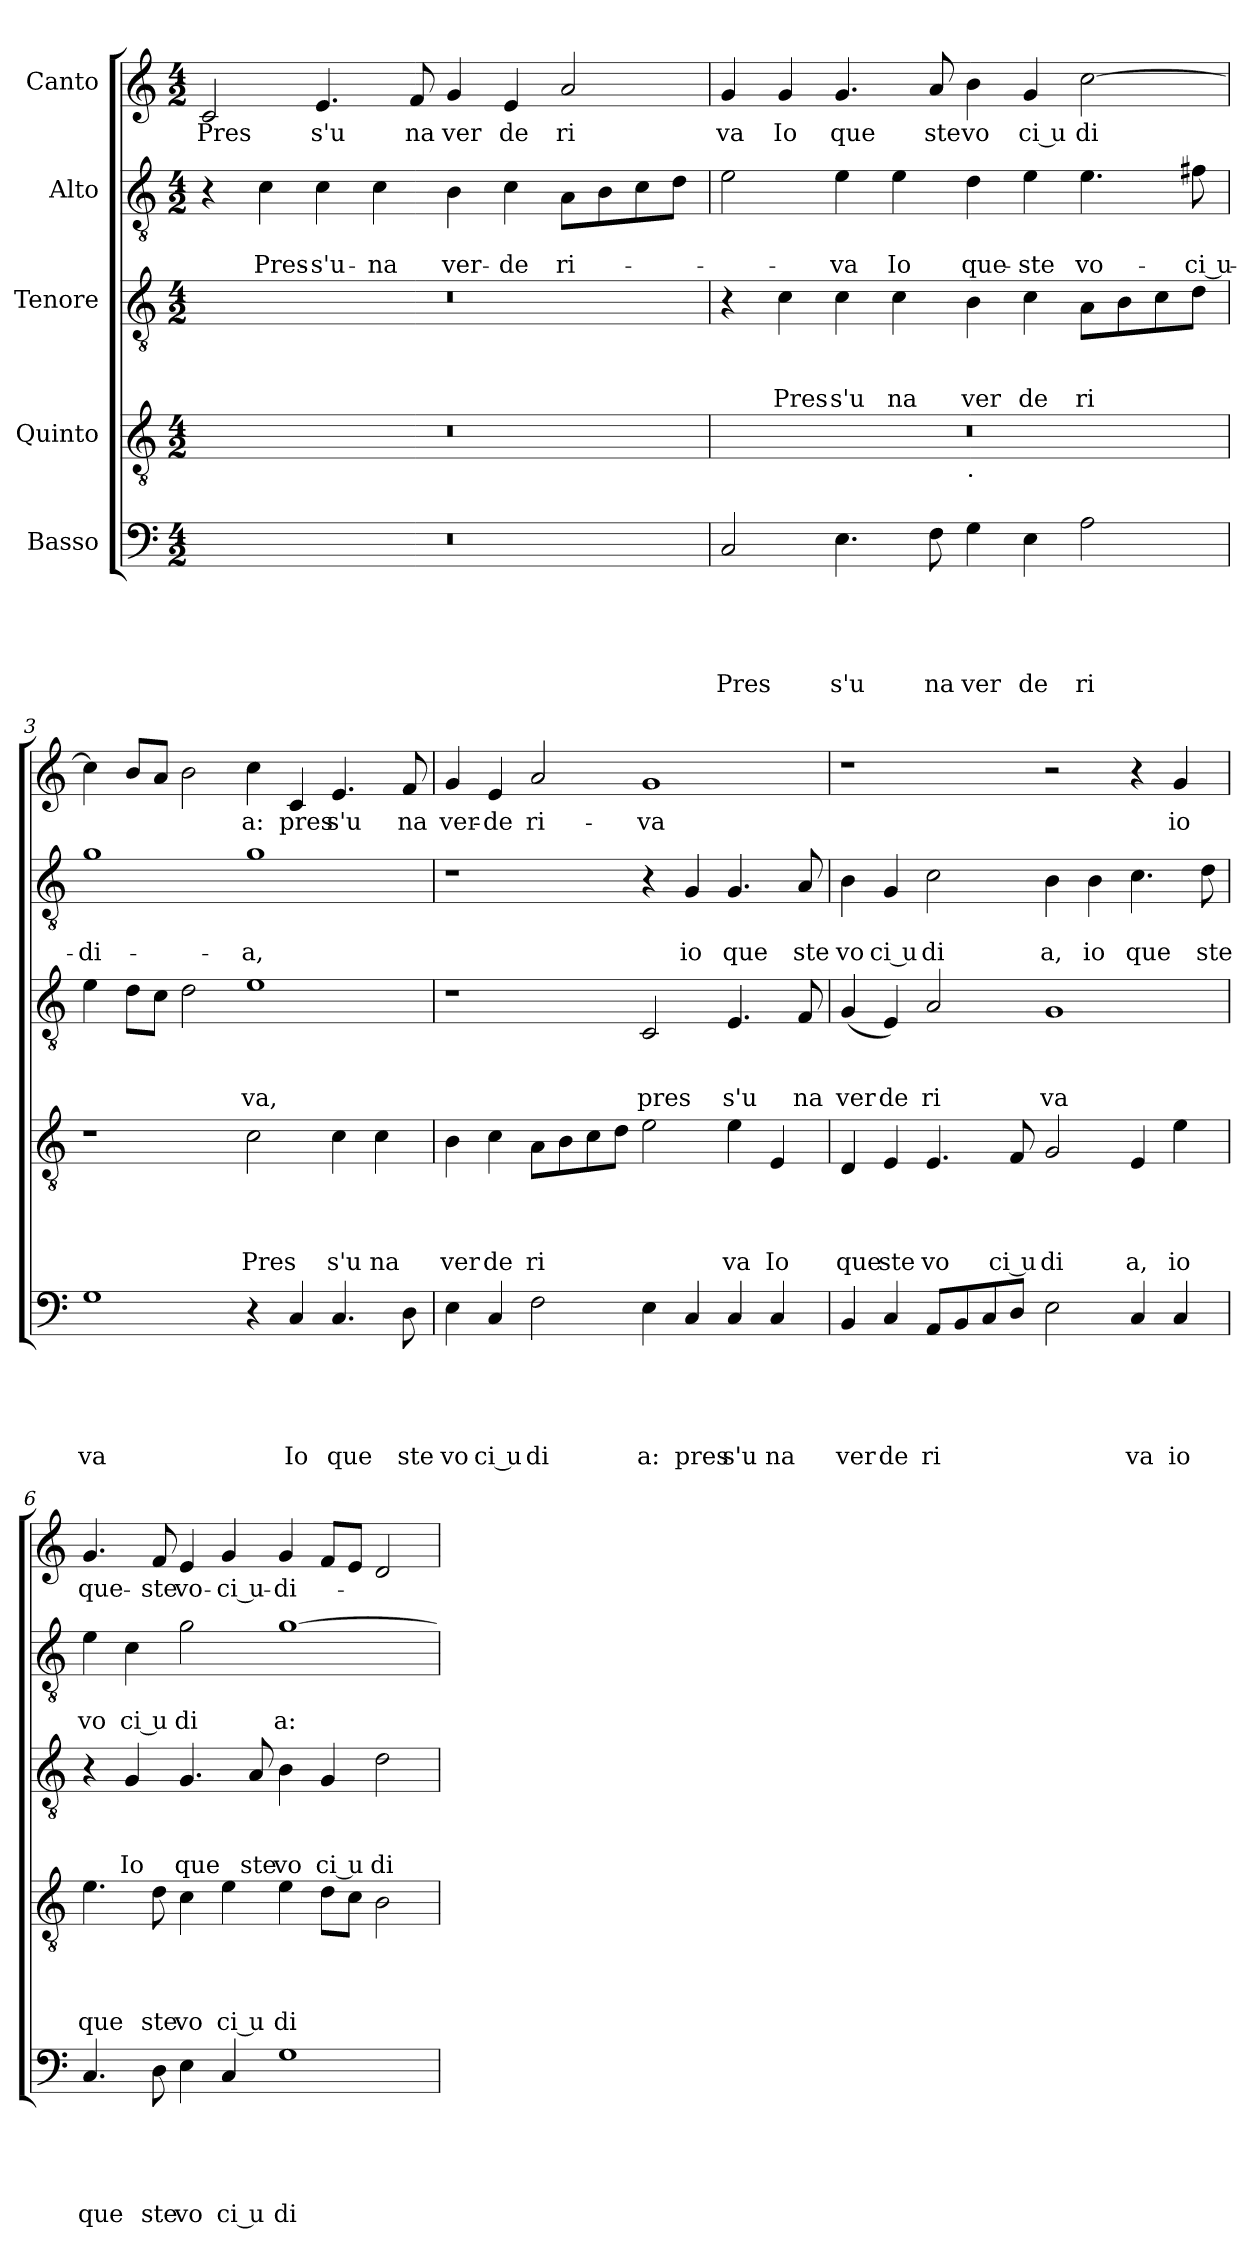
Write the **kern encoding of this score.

**kern	**text	**text	**text	**text	**text	**kern	**text	**text	**text	**text	**kern	**text	**text	**text	**kern	**text	**text	**kern	**text
*part5	*part5	*part5	*part5	*part5	*part5	*part4	*part4	*part4	*part4	*part4	*part3	*part3	*part3	*part3	*part2	*part2	*part2	*part1	*part1
*staff5	*staff5	*staff5	*staff5	*staff5	*staff5	*staff4	*staff4	*staff4	*staff4	*staff4	*staff3	*staff3	*staff3	*staff3	*staff2	*staff2	*staff2	*staff1	*staff1
*I"Basso	*	*	*	*	*	*I"Quinto	*	*	*	*	*I"Tenore	*	*	*	*I"Alto	*	*	*I"Canto	*
*clefF4	*	*	*	*	*	*clefGv2	*	*	*	*	*clefGv2	*	*	*	*clefGv2	*	*	*clefG2	*
*k[]	*	*	*	*	*	*k[]	*	*	*	*	*k[]	*	*	*	*k[]	*	*	*k[]	*
*C:	*	*	*	*	*	*C:	*	*	*	*	*C:	*	*	*	*C:	*	*	*C:	*
*M4/2	*	*	*	*	*	*M4/2	*	*	*	*	*M4/2	*	*	*	*M4/2	*	*	*M4/2	*
=1	=1	=1	=1	=1	=1	=1	=1	=1	=1	=1	=1	=1	=1	=1	=1	=1	=1	=1	=1
!	!	!	!	!	!	!	!	!	!	!	!	!	!	!	!	!	!	!	!LO:LY:b
0r	.	.	.	.	.	0r	.	.	.	.	0r	.	.	.	4r	.	.	2c/	Pres
!	!	!	!	!	!	!	!	!	!	!	!	!	!	!	!	!	!LO:LY:b	!	!
.	.	.	.	.	.	.	.	.	.	.	.	.	.	.	4c\	.	Pres-	.	.
!	!	!	!	!	!	!	!	!	!	!	!	!	!	!	!	!	!LO:LY:b	!	!LO:LY:b
.	.	.	.	.	.	.	.	.	.	.	.	.	.	.	4c\	.	-s'u-	4.e/	s'u
!	!	!	!	!	!	!	!	!	!	!	!	!	!	!	!	!	!LO:LY:b	!	!
.	.	.	.	.	.	.	.	.	.	.	.	.	.	.	4c\	.	-na	.	.
!	!	!	!	!	!	!	!	!	!	!	!	!	!	!	!	!	!	!	!LO:LY:b
.	.	.	.	.	.	.	.	.	.	.	.	.	.	.	.	.	.	8f/	na
!	!	!	!	!	!	!	!	!	!	!	!	!	!	!	!	!	!LO:LY:b	!	!LO:LY:b
.	.	.	.	.	.	.	.	.	.	.	.	.	.	.	4B\	.	ver-	4g/	ver
!	!	!	!	!	!	!	!	!	!	!	!	!	!	!	!	!	!LO:LY:b	!	!LO:LY:b
.	.	.	.	.	.	.	.	.	.	.	.	.	.	.	4c\	.	-de	4e/	de
!	!	!	!	!	!	!	!	!	!	!	!	!	!	!	!	!	!LO:LY:b	!	!LO:LY:b
.	.	.	.	.	.	.	.	.	.	.	.	.	.	.	8A\L	.	ri-	2a/	ri
.	.	.	.	.	.	.	.	.	.	.	.	.	.	.	8B\	.	.	.	.
.	.	.	.	.	.	.	.	.	.	.	.	.	.	.	8c\	.	.	.	.
.	.	.	.	.	.	.	.	.	.	.	.	.	.	.	8d\J	.	.	.	.
=2	=2	=2	=2	=2	=2	=2	=2	=2	=2	=2	=2	=2	=2	=2	=2	=2	=2	=2	=2
!	!	!	!	!	!LO:LY:b	!	!	!	!	!	!	!	!	!	!	!	!	!	!LO:LY:b
*	*	*	*	*	*	*^	*	*	*	*	*	*	*	*	*	*	*	*	*
2C/	.	.	.	.	Pres	0r	1ryy	.	.	.	.	4r	.	.	.	2e\	.	.	4g/	va
!	!	!	!	!	!	!	!	!	!	!	!	!	!	!	!LO:LY:b	!	!	!	!	!LO:LY:b
.	.	.	.	.	.	.	.	.	.	.	.	4c\	.	.	Pres	.	.	.	4g/	Io
!	!	!	!	!	!LO:LY:b	!	!	!	!	!	!	!	!	!	!LO:LY:b	!	!	!LO:LY:b	!	!LO:LY:b
4.E\	.	.	.	.	s'u	.	.	.	.	.	.	4c\	.	.	s'u	4e\	.	-va	4.g/	que
!	!	!	!	!	!	!	!	!	!	!	!	!	!	!	!LO:LY:b	!	!	!LO:LY:b	!	!
.	.	.	.	.	.	.	.	.	.	.	.	4c\	.	.	na	4e\	.	Io	.	.
!	!	!	!	!	!LO:LY:b	!	!	!	!	!	!	!	!	!	!	!	!	!	!	!LO:LY:b
8F\	.	.	.	.	na	.	.	.	.	.	.	.	.	.	.	.	.	.	8a/	ste
!	!	!	!	!	!	!	!LO:TX:b:t=.	!	!	!	!	!	!	!	!	!	!	!	!	!
!	!	!	!	!	!LO:LY:b	!	!	!	!	!	!	!	!	!	!LO:LY:b	!	!	!LO:LY:b	!	!LO:LY:b
4G\	.	.	.	.	ver	.	1ryy	.	.	.	.	4B\	.	.	ver	4d\	.	que-	4b\	vo
!	!	!	!	!	!LO:LY:b	!	!	!	!	!	!	!	!	!	!LO:LY:b	!	!	!LO:LY:b	!	!LO:LY:b:rj
4E\	.	.	.	.	de	.	.	.	.	.	.	4c\	.	.	de	4e\	.	-ste	4g/	ci u
!	!	!	!	!	!LO:LY:b	!	!	!	!	!	!	!	!	!	!LO:LY:b	!	!	!LO:LY:b	!	!LO:LY:b
2A\	.	.	.	.	ri	.	.	.	.	.	.	8A\L	.	.	ri	4.e\	.	vo-	[>2cc\	di
.	.	.	.	.	.	.	.	.	.	.	.	8B\	.	.	.	.	.	.	.	.
.	.	.	.	.	.	.	.	.	.	.	.	8c\	.	.	.	.	.	.	.	.
!	!	!	!	!	!	!	!	!	!	!	!	!	!	!	!	!	!	!LO:LY:b:rj	!	!
.	.	.	.	.	.	.	.	.	.	.	.	(8d\J	.	.	.	8f#X\	.	-ci u-	.	.
=3	=3	=3	=3	=3	=3	=3	=3	=3	=3	=3	=3	=3	=3	=3	=3	=3	=3	=3	=3	=3
!	!	!	!	!	!LO:LY:b	!	!	!	!	!	!	!	!	!	!	!	!	!LO:LY:b	!	!
*	*	*	*	*	*	*v	*v	*	*	*	*	*	*	*	*	*	*	*	*	*
1G	.	.	.	.	va	1r	.	.	.	.	4e\	.	.	.	1g	.	-di-	4cc\]	.
.	.	.	.	.	.	.	.	.	.	.	8d\L	.	.	.	.	.	.	8b/L	.
.	.	.	.	.	.	.	.	.	.	.	8c\J	.	.	.	.	.	.	8a/J	.
.	.	.	.	.	.	.	.	.	.	.	2d\	.	.	.	.	.	.	2b\	.
!	!	!	!	!	!	!	!	!	!	!LO:LY:b	!	!	!	!LO:LY:b	!	!	!LO:LY:b	!	!LO:LY:b
4r	.	.	.	.	.	2c\	.	.	.	Pres	1e	.	.	va,	1g	.	-a,	4cc\	a:
!	!	!	!	!	!LO:LY:b	!	!	!	!	!	!	!	!	!	!	!	!	!	!LO:LY:b
4C/	.	.	.	.	Io	.	.	.	.	.	.	.	.	.	.	.	.	4c/	pres
!	!	!	!	!	!LO:LY:b	!	!	!	!	!LO:LY:b	!	!	!	!	!	!	!	!	!LO:LY:b
4.C/	.	.	.	.	que	4c\	.	.	.	s'u	.	.	.	.	.	.	.	4.e/	s'u
!	!	!	!	!	!	!	!	!	!	!LO:LY:b	!	!	!	!	!	!	!	!	!
.	.	.	.	.	.	4c\	.	.	.	na	.	.	.	.	.	.	.	.	.
!	!	!	!	!	!LO:LY:b	!	!	!	!	!	!	!	!	!	!	!	!	!	!LO:LY:b
8D\	.	.	.	.	ste	.	.	.	.	.	.	.	.	.	.	.	.	8f/	na
!!LO:LB:g=z
=4	=4	=4	=4	=4	=4	=4	=4	=4	=4	=4	=4	=4	=4	=4	=4	=4	=4	=4	=4
!	!	!	!	!	!LO:LY:b	!	!	!	!	!LO:LY:b	!	!	!	!	!	!	!	!	!LO:LY:b
4E\	.	.	.	.	vo	4B\	.	.	.	ver	1r	.	.	.	1r	.	.	4g/	ver-
!	!	!	!	!	!LO:LY:b:rj	!	!	!	!	!LO:LY:b	!	!	!	!	!	!	!	!	!LO:LY:b
4C/	.	.	.	.	ci u	4c\	.	.	.	de	.	.	.	.	.	.	.	4e/	-de
!	!	!	!	!	!LO:LY:b	!	!	!	!	!LO:LY:b	!	!	!	!	!	!	!	!	!LO:LY:b
2F\	.	.	.	.	di	8A\L	.	.	.	ri	.	.	.	.	.	.	.	2a/	ri-
.	.	.	.	.	.	8B\	.	.	.	.	.	.	.	.	.	.	.	.	.
.	.	.	.	.	.	8c\	.	.	.	.	.	.	.	.	.	.	.	.	.
.	.	.	.	.	.	8d\J	.	.	.	.	.	.	.	.	.	.	.	.	.
!	!	!	!	!	!LO:LY:b	!	!	!	!	!	!	!	!	!LO:LY:b	!	!	!	!	!LO:LY:b
4E\	.	.	.	.	a:	2e\	.	.	.	.	2C/	.	.	pres	4r	.	.	1g	-va
!	!	!	!	!	!LO:LY:b	!	!	!	!	!	!	!	!	!	!	!	!LO:LY:b	!	!
4C/	.	.	.	.	pres	.	.	.	.	.	.	.	.	.	4G/	.	io	.	.
!	!	!	!	!	!LO:LY:b	!	!	!	!	!LO:LY:b	!	!	!	!LO:LY:b	!	!	!LO:LY:b	!	!
4C/	.	.	.	.	s'u	4e\	.	.	.	va	4.E/	.	.	s'u	4.G/	.	que	.	.
!	!	!	!	!	!LO:LY:b	!	!	!	!	!LO:LY:b	!	!	!	!	!	!	!	!	!
4C/	.	.	.	.	na	4E/	.	.	.	Io	.	.	.	.	.	.	.	.	.
!	!	!	!	!	!	!	!	!	!	!	!	!	!	!LO:LY:b	!	!	!LO:LY:b	!	!
.	.	.	.	.	.	.	.	.	.	.	8F/	.	.	na	8A/	.	ste	.	.
=5	=5	=5	=5	=5	=5	=5	=5	=5	=5	=5	=5	=5	=5	=5	=5	=5	=5	=5	=5
!	!	!	!	!	!LO:LY:b	!	!	!	!	!LO:LY:b	!	!	!	!LO:LY:b	!	!	!LO:LY:b	!	!
4BB/	.	.	.	.	ver	4D/	.	.	.	que	(>4G/	.	.	ver	4B\	.	vo	1r	.
!	!	!	!	!	!LO:LY:b	!	!	!	!	!LO:LY:b	!	!	!	!LO:LY:b	!	!	!LO:LY:b:rj	!	!
4C/	.	.	.	.	de	4E/	.	.	.	ste	4E/)	.	.	de	4G/	.	ci u	.	.
!	!	!	!	!	!LO:LY:b	!	!	!	!	!LO:LY:b	!	!	!	!LO:LY:b	!	!	!LO:LY:b	!	!
8AA/L	.	.	.	.	ri	4.E/	.	.	.	vo	2A/	.	.	ri	2c\	.	di	.	.
8BB/	.	.	.	.	.	.	.	.	.	.	.	.	.	.	.	.	.	.	.
8C/	.	.	.	.	.	.	.	.	.	.	.	.	.	.	.	.	.	.	.
!	!	!	!	!	!	!	!	!	!	!LO:LY:b:rj	!	!	!	!	!	!	!	!	!
8D/J	.	.	.	.	.	8F/	.	.	.	ci u	.	.	.	.	.	.	.	.	.
!	!	!	!	!	!	!	!	!	!	!LO:LY:b	!	!	!	!LO:LY:b	!	!	!LO:LY:b	!	!
2E\	.	.	.	.	.	2G/	.	.	.	di	1G	.	.	va	4B\	.	a,	2r	.
!	!	!	!	!	!	!	!	!	!	!	!	!	!	!	!	!	!LO:LY:b	!	!
.	.	.	.	.	.	.	.	.	.	.	.	.	.	.	4B\	.	io	.	.
!	!	!	!	!	!LO:LY:b	!	!	!	!	!LO:LY:b	!	!	!	!	!	!	!LO:LY:b	!	!
4C/	.	.	.	.	va	4E/	.	.	.	a,	.	.	.	.	4.c\	.	que	4r	.
!	!	!	!	!	!LO:LY:b	!	!	!	!	!LO:LY:b	!	!	!	!	!	!	!	!	!LO:LY:b
4C/	.	.	.	.	io	4e\	.	.	.	io	.	.	.	.	.	.	.	4g/	io
!	!	!	!	!	!	!	!	!	!	!	!	!	!	!	!	!	!LO:LY:b	!	!
.	.	.	.	.	.	.	.	.	.	.	.	.	.	.	8d\	.	ste	.	.
=6	=6	=6	=6	=6	=6	=6	=6	=6	=6	=6	=6	=6	=6	=6	=6	=6	=6	=6	=6
!	!	!	!	!	!LO:LY:b	!	!	!	!	!LO:LY:b	!	!	!	!	!	!	!LO:LY:b	!	!LO:LY:b
4.C/	.	.	.	.	que	4.e\	.	.	.	que	4r	.	.	.	4e\	.	vo	4.g/	que-
!	!	!	!	!	!	!	!	!	!	!	!	!	!	!LO:LY:b	!	!	!LO:LY:b:rj	!	!
.	.	.	.	.	.	.	.	.	.	.	4G/	.	.	Io	4c\	.	ci u	.	.
!	!	!	!	!	!LO:LY:b	!	!	!	!	!LO:LY:b	!	!	!	!	!	!	!	!	!LO:LY:b
8D\	.	.	.	.	ste	8d\	.	.	.	ste	.	.	.	.	.	.	.	8f/	-ste
!	!	!	!	!	!LO:LY:b	!	!	!	!	!LO:LY:b	!	!	!	!LO:LY:b	!	!	!LO:LY:b	!	!LO:LY:b
4E\	.	.	.	.	vo	4c\	.	.	.	vo	4.G/	.	.	que	2g\	.	di	4e/	vo-
!	!	!	!	!	!LO:LY:b:rj	!	!	!	!	!LO:LY:b:rj	!	!	!	!	!	!	!	!	!LO:LY:b:rj
4C/	.	.	.	.	ci u	4e\	.	.	.	ci u	.	.	.	.	.	.	.	4g/	-ci u-
!	!	!	!	!	!	!	!	!	!	!	!	!	!	!LO:LY:b	!	!	!	!	!
.	.	.	.	.	.	.	.	.	.	.	8A/	.	.	ste	.	.	.	.	.
!	!	!	!	!	!LO:LY:b	!	!	!	!	!LO:LY:b	!	!	!	!LO:LY:b	!	!	!LO:LY:b	!	!LO:LY:b
1G	.	.	.	.	di	4e\	.	.	.	di	4B\	.	.	vo	[>1g	.	a:	4g/	-di-
!	!	!	!	!	!	!	!	!	!	!	!	!	!	!LO:LY:b:rj	!	!	!	!	!
.	.	.	.	.	.	8d\L	.	.	.	.	4G/	.	.	ci u	.	.	.	8f/L	.
.	.	.	.	.	.	8c\J	.	.	.	.	.	.	.	.	.	.	.	8e/J	.
!	!	!	!	!	!	!	!	!	!	!	!	!	!	!LO:LY:b	!	!	!	!	!
.	.	.	.	.	.	2B\	.	.	.	.	2d\	.	.	di	.	.	.	2d/	.
=	=	=	=	=	=	=	=	=	=	=	=	=	=	=	=	=	=	=	=
*-	*-	*-	*-	*-	*-	*-	*-	*-	*-	*-	*-	*-	*-	*-	*-	*-	*-	*-	*-
